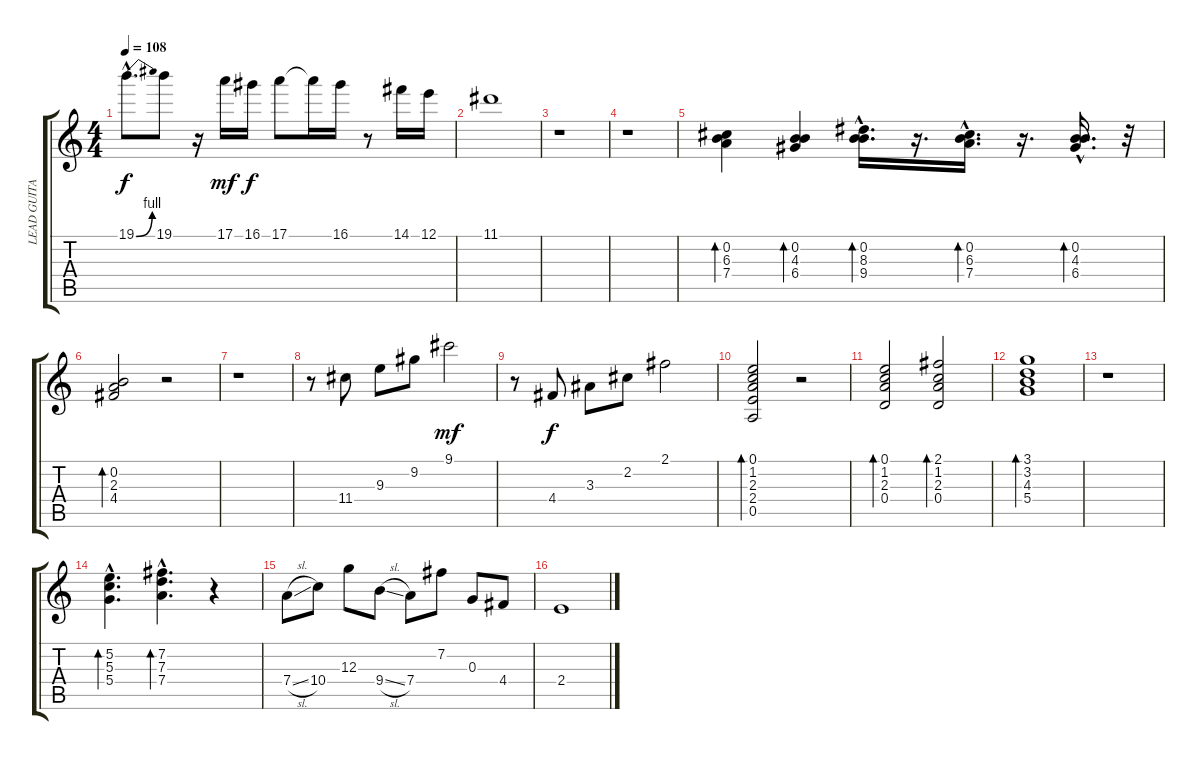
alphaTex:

\track ("LEAD GUITAR" "LEAD GUITA") {instrument overdrivenguitar}
\staff {score tabs}
\tuning (E4 B3 G3 D3 A2 E2) {hide}
\ts (4 4)
\tempo 108
\clef g2
\ks c
19.1{be (bend 0 0 60 4) hac}.8{d dy f} 19.1.8 r.16 17.1.16{dy mf} 16.1.16{dy f} 17.1.8 17.1{t}.16 16.1.16 r.8 14.1.16 12.1.16 |
11.1.1 |
r.1 |
r.1 |
(0.2 6.3 7.4).4{bd 120} (0.2 4.3 6.4).4{bd 120} (0.2{hac} 8.3{hac} 9.4{hac}).16{d bd 120} r.16{d} (0.2{hac} 6.3{hac} 7.4{hac}).16{d bd 120} r.16{d} (0.2{hac} 4.3{hac} 6.4{hac}).16{d bd 120} r.32 |
(0.2 2.3 4.4).2{bd 120} r.2 |
r.1 |
r.8 11.4.8 9.3.8 9.2.8 9.1.2{dy mf} |
r.8 4.4.8{dy f} 3.3.8 2.2.8 2.1.2 |
(0.1 1.2 2.3 2.4 0.5).2{bd 240} r.2 |
(0.1 1.2 2.3 0.4).2{bd 240} (2.1 1.2 2.3 0.4).2{bd 240} |
(3.1 3.2 4.3 5.4).1{bd 60} |
r.1 |
(5.2{hac} 5.3{hac} 5.4{hac}).4{d bd 60} (7.2{hac} 7.3{hac} 7.4{hac}).4{d bd 60} r.4 |
7.4{sl}.8 10.4.8 12.3.8 9.4{sl}.8 7.4.8 7.2.8 0.3.8 4.4.8 |
2.4.1
